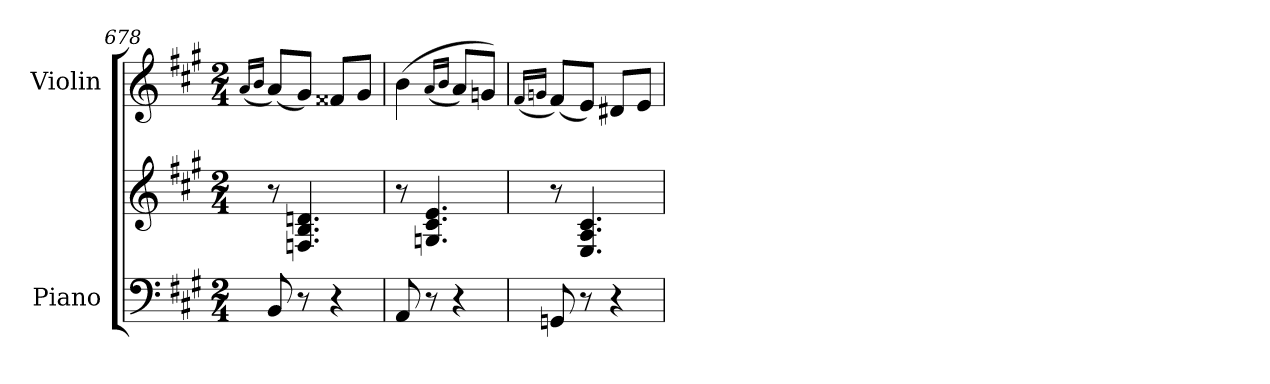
**kern	**kern	**kern
*part2	*part2	*part1
*staff3	*staff2	*staff1
*I"Piano	*	*I"Violin
*I'Pno.	*	*I'Vln.
*clefF4	*clefG2	*clefG2
*k[f#c#g#]	*k[f#c#g#]	*k[f#c#g#]
*M2/4	*M2/4	*M2/4
=678	=678	=678
.	.	(16qa/LL
.	.	16qb/JJ
8BB/	8r	(8a/L)
8r	4.Fn/ 4.B/ 4.dn/	8g#/J)
4r	.	8f##X/L
.	.	8g#/J
=679	=679	=679
8AA/	8r	(4b\
8r	4.Gn/ 4.c#/ 4.e/	.
.	.	(16qa/LL
.	.	16qb/JJ
4r	.	8a/L)
.	.	8gn/J)
=680	=680	=680
.	.	(16qf#/LL
.	.	16qgn/JJ
8GGn/	8r	(8f#/L)
8r	4.E/ 4.A/ 4.c#/	8e/J)
4r	.	8d#X/L
.	.	8e/J
=	=	=
*-	*-	*-
